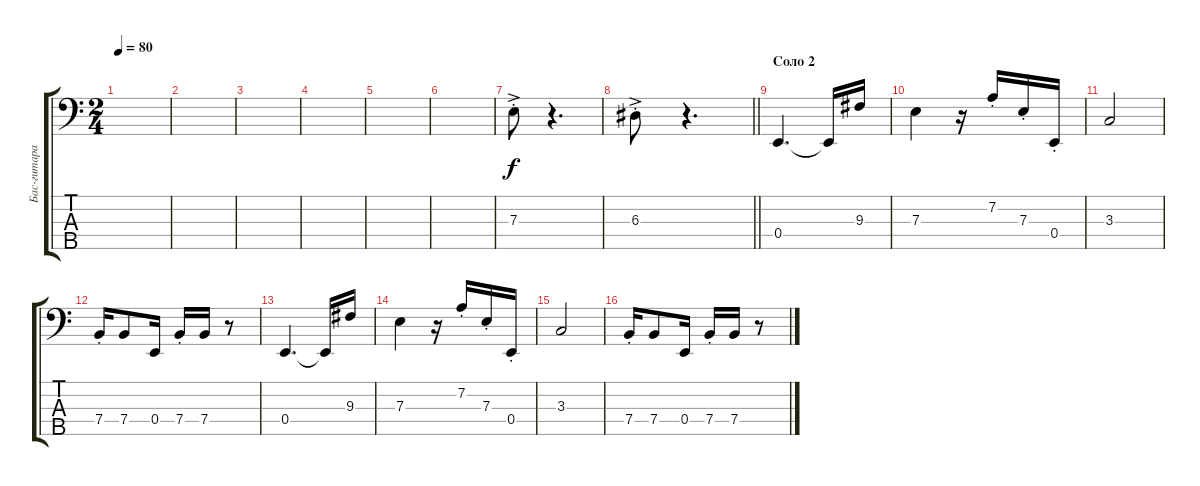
\track ("Бас-гитара" "Бас-гитара") {instrument electricbassfinger}
\staff {score tabs}
\tuning (G2 D2 A1 E1 B0) {hide}
\ts (2 4)
\tempo 80
\clef f4
\ks c
|
|
|
|
|
|
7.3{ac st}.8 r.4{d} |
\barLineRight lightlight
6.3{ac st}.8 r.4{d} |
\section ("" "Соло 2")
0.4.4{d dy f} 0.4{t}.16 9.3.16 |
7.3.4 r.16 7.2{st}.16 7.3{st}.16 0.4{st}.16 |
3.3.2 |
7.4{st}.16 7.4.8 0.4.16 7.4{st}.16 7.4.16 r.8 |
0.4.4{d} 0.4{t}.16 9.3.16 |
7.3.4 r.16 7.2{st}.16 7.3{st}.16 0.4{st}.16 |
3.3.2 |
7.4{st}.16 7.4.8 0.4.16 7.4{st}.16 7.4.16 r.8
